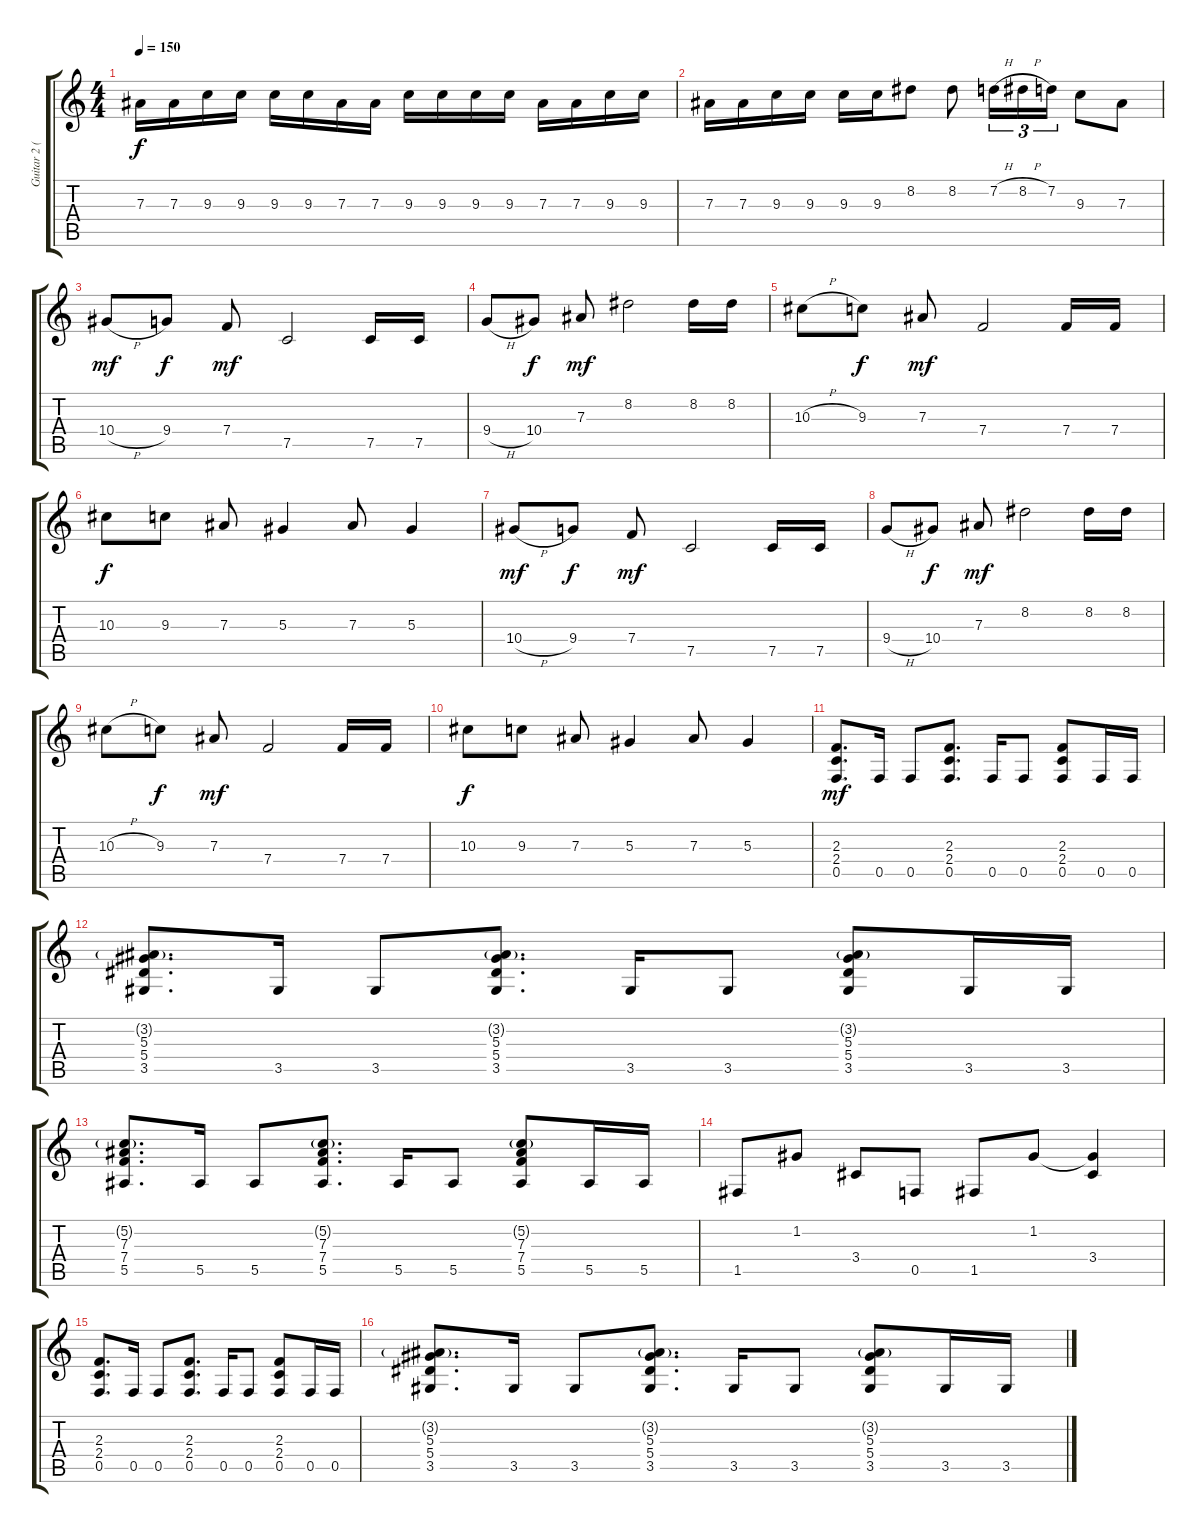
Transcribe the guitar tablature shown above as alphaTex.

\track ("Guitar 2 (Lead)" "Guitar 2 (") {instrument distortionguitar}
\staff {score tabs}
\tuning (C4 G3 Eb3 Bb2 F2 C2) {hide}
\ts (4 4)
\tempo 150
\clef g2
\ks c
7.3.16{dy f} 7.3.16 9.3.16 9.3.16 9.3.16 9.3.16 7.3.16 7.3.16 9.3.16 9.3.16 9.3.16 9.3.16 7.3.16 7.3.16 9.3.16 9.3.16 |
7.3.16 7.3.16 9.3.16 9.3.16 9.3.16 9.3.16 8.2.8 8.2.8 7.2{h}.16{tu (3 2)} 8.2{h}.16{tu (3 2)} 7.2.16{tu (3 2)} 9.3.8 7.3.8 |
10.4{h}.8{dy mf} 9.4.8{dy f} 7.4.8{dy mf} 7.5.2 7.5.16 7.5.16 |
9.4{h}.8 10.4.8{dy f} 7.3.8{dy mf} 8.2.2 8.2.16 8.2.16 |
10.3{h}.8 9.3.8{dy f} 7.3.8{dy mf} 7.4.2 7.4.16 7.4.16 |
10.3.8{dy f} 9.3.8 7.3.8 5.3.4 7.3.8 5.3.4 |
10.4{h}.8{dy mf} 9.4.8{dy f} 7.4.8{dy mf} 7.5.2 7.5.16 7.5.16 |
9.4{h}.8 10.4.8{dy f} 7.3.8{dy mf} 8.2.2 8.2.16 8.2.16 |
10.3{h}.8 9.3.8{dy f} 7.3.8{dy mf} 7.4.2 7.4.16 7.4.16 |
10.3.8{dy f} 9.3.8 7.3.8 5.3.4 7.3.8 5.3.4 |
(2.3 2.4 0.5).8{d dy mf} 0.5.16 0.5.8 (2.3 2.4 0.5).8{d} 0.5.16 0.5.8 (2.3 2.4 0.5).8 0.5.16 0.5.16 |
(3.2{g} 5.3 5.4 3.5).8{d} 3.5.16 3.5.8 (3.2{g} 5.3 5.4 3.5).8{d} 3.5.16 3.5.8 (3.2{g} 5.3 5.4 3.5).8 3.5.16 3.5.16 |
(5.2{g} 7.3 7.4 5.5).8{d} 5.5.16 5.5.8 (5.2{g} 7.3 7.4 5.5).8{d} 5.5.16 5.5.8 (5.2{g} 7.3 7.4 5.5).8 5.5.16 5.5.16 |
1.5.8 1.2.8 3.4.8 0.5.8 1.5.8 1.2.8 (1.2{t} 3.4).4 |
(2.3 2.4 0.5).8{d} 0.5.16 0.5.8 (2.3 2.4 0.5).8{d} 0.5.16 0.5.8 (2.3 2.4 0.5).8 0.5.16 0.5.16 |
(3.2{g} 5.3 5.4 3.5).8{d} 3.5.16 3.5.8 (3.2{g} 5.3 5.4 3.5).8{d} 3.5.16 3.5.8 (3.2{g} 5.3 5.4 3.5).8 3.5.16 3.5.16
